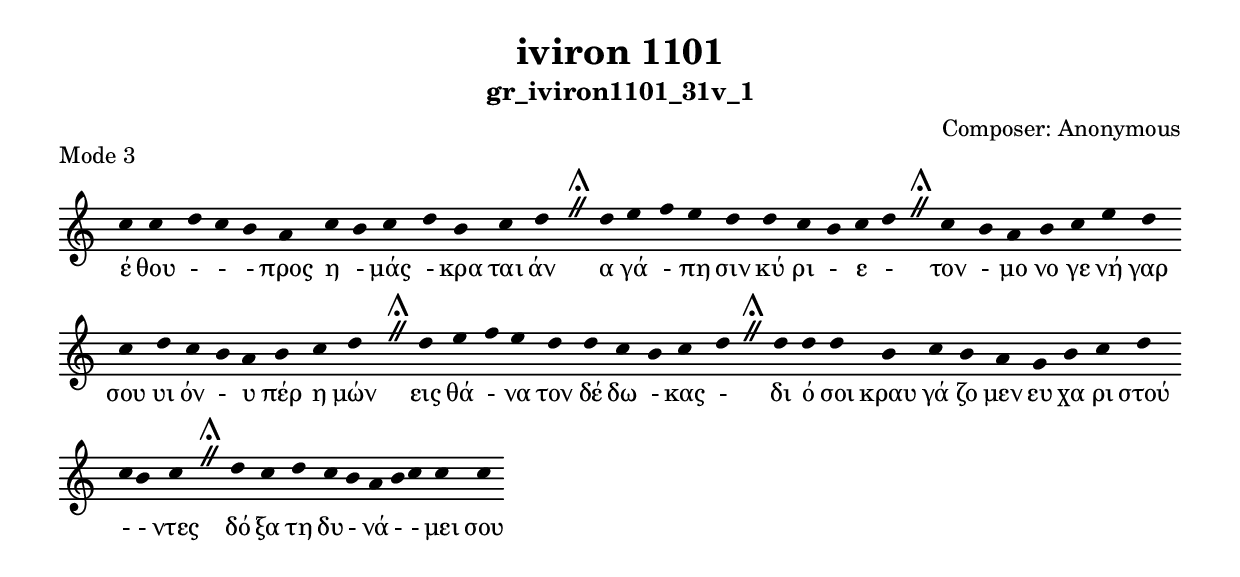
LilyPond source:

\include "gregorian.ly"

	\header {
 	  title = "iviron 1101"
	  subtitle = "gr_iviron1101_31v_1"
	  composer = "Composer: Αnonymous"
	  piece = "Mode 3"
	}

	chant = {
	  c''4 c''4 d''4 c''4 b'4 a'4 c''4 b'4 c''4 d''4 b'4 c''4 d''4 \divisioMaior
 d''4 e''4 f''4 e''4 d''4 d''4 c''4 b'4 c''4 d''4 \divisioMaior
 c''4 b'4 a'4 b'4 c''4 e''4 d''4 c''4 d''4 c''4 b'4 a'4 b'4 c''4 d''4 \divisioMaior
 d''4 e''4 f''4 e''4 d''4 d''4 c''4 b'4 c''4 d''4 \divisioMaior
 d''4 d''4 d''4 b'4 c''4 b'4 a'4 g'4 b'4 c''4 d''4 c''4 b'4 c''4 \divisioMaior
 d''4 c''4 d''4 c''4 b'4 a'4 b'4 c''4 c''4 c''4\finalis
	}

	verba = \lyricmode {έ θου -  -  - προς η - μάς - κρα ται άν 
α γά - πη σιν κύ ρι - ε - 
τον - μο νο γε νή γαρ σου υι όν - υ πέρ η μών 
εις θά - να τον δέ δω - κας - 
δι ό σοι κραυ γά ζο μεν ευ χα ρι στού -  - ντες 
δό ξα τη δυ - νά -  - μει σου 
	}


	\score {
	  \new Staff <<
	  \new Voice = "melody" \chant
	  \new Lyrics = "one" \lyricsto melody \verba
	  >>
	  \layout {
	    \context {
	      \Staff
	      \remove "Time_signature_engraver"
	      \remove "Bar_engraver"
	    }
	    \context {
	      \Voice
	      \remove "Stem_engraver"
	    }
	  }
	}